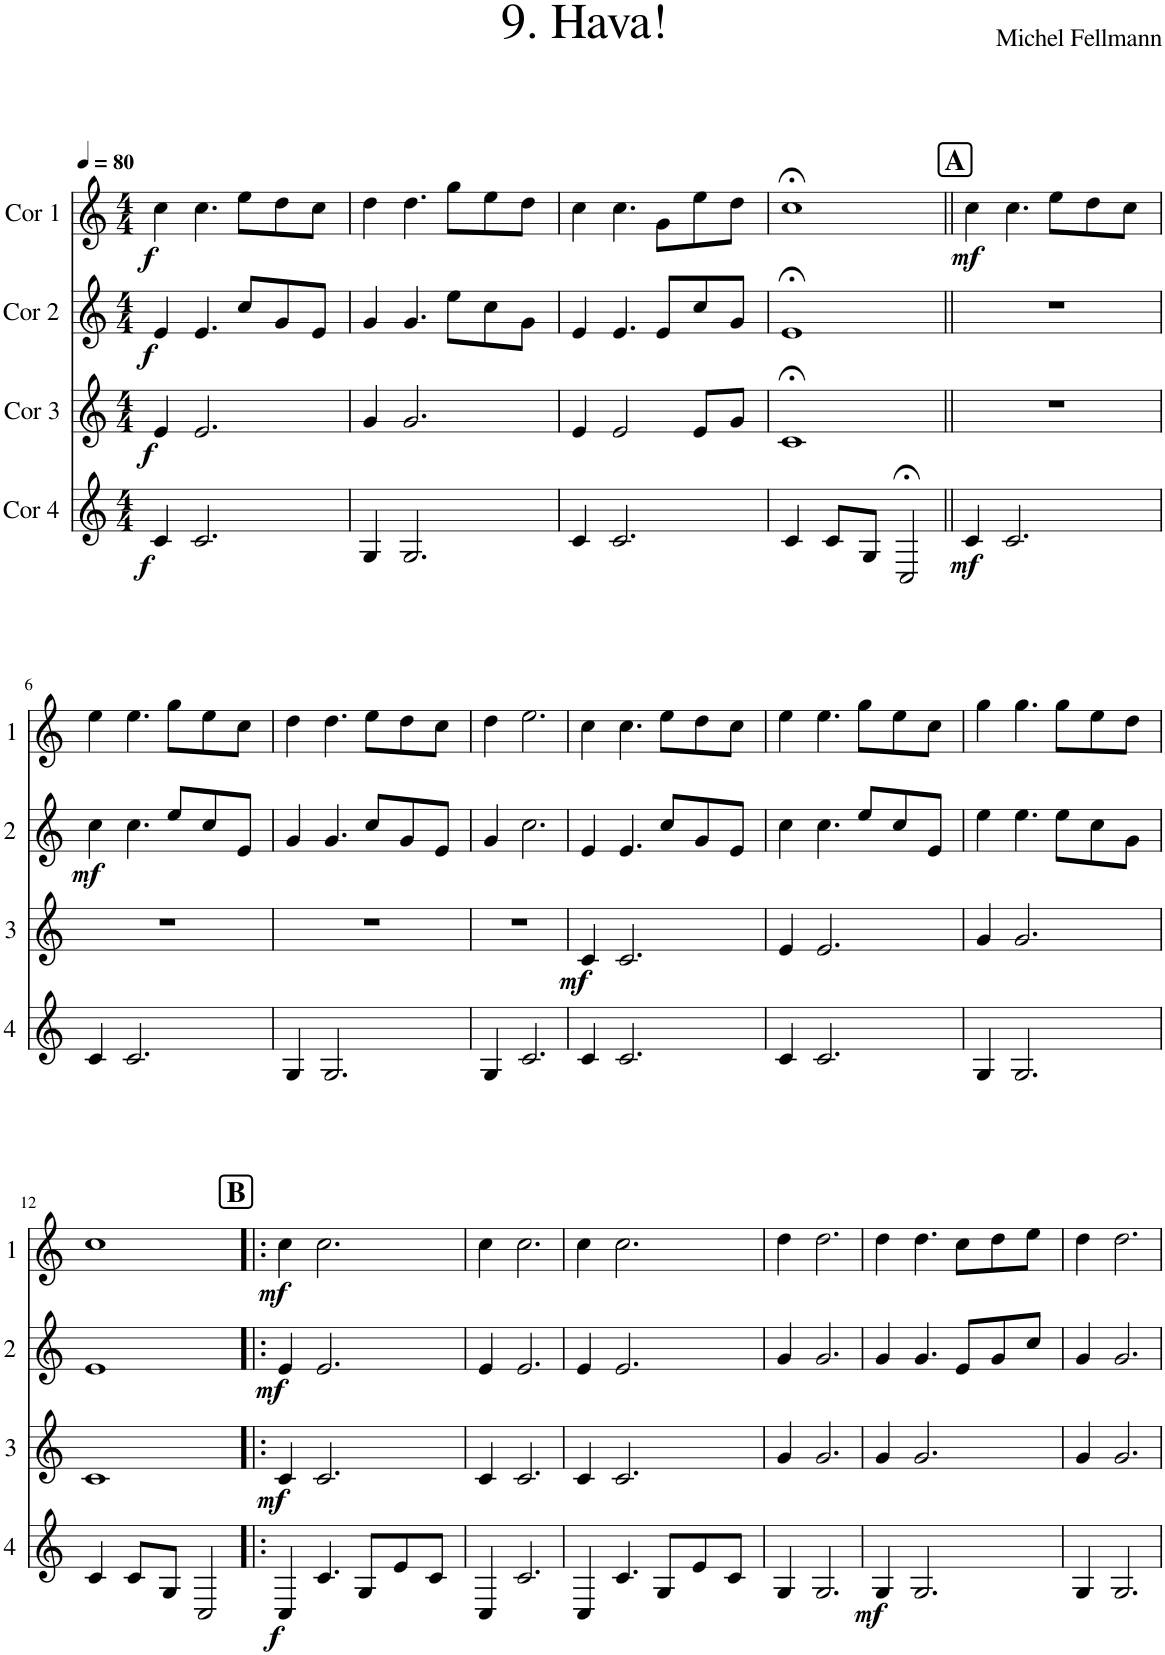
**kern	**dynam	**kern	**dynam	**kern	**dynam	**kern	**dynam
*part4	*part4	*part3	*part3	*part2	*part2	*part1	*part1
*staff4	*staff4	*staff3	*staff3	*staff2	*staff2	*staff1	*staff1
*I"Cor 4	*	*I"Cor 3	*	*I"Cor 2	*	*I"Cor 1	*
*clefG2	*	*clefG2	*	*clefG2	*	*clefG2	*
*Trd4c7	*	*Trd4c7	*	*Trd4c7	*	*Trd4c7	*
*k[]	*	*k[]	*	*k[]	*	*k[]	*
*M4/4	*	*M4/4	*	*M4/4	*	*M4/4	*
*MM80	*	*MM80	*	*MM80	*	*MM80	*
=1	=1	=1	=1	=1	=1	=1	=1
!	!LO:DY:b	!	!LO:DY:b	!	!LO:DY:b	!	!LO:DY:b
4c/	f	4e/	f	4e/	f	4cc\	f
2.c/	.	2.e/	.	4.e/	.	4.cc\	.
.	.	.	.	8cc/L	.	8ee\L	.
.	.	.	.	8g/	.	8dd\	.
.	.	.	.	8e/J	.	8cc\J	.
=2	=2	=2	=2	=2	=2	=2	=2
4G/	.	4g/	.	4g/	.	4dd\	.
2.G/	.	2.g/	.	4.g/	.	4.dd\	.
.	.	.	.	8ee\L	.	8gg\L	.
.	.	.	.	8cc\	.	8ee\	.
.	.	.	.	8g\J	.	8dd\J	.
=3	=3	=3	=3	=3	=3	=3	=3
4c/	.	4e/	.	4e/	.	4cc\	.
2.c/	.	2e/	.	4.e/	.	4.cc\	.
.	.	.	.	8e/L	.	8g\L	.
.	.	8e/L	.	8cc/	.	8ee\	.
.	.	8g/J	.	8g/J	.	8dd\J	.
=4	=4	=4	=4	=4	=4	=4	=4
4c/	.	1c;<	.	1e;<	.	1cc;<	.
8c/L	.	.	.	.	.	.	.
8G/J	.	.	.	.	.	.	.
2C;</	.	.	.	.	.	.	.
!!LO:REH:place=s1:a:B:cj:fs=14:t=A
=5||	=5||	=5||	=5||	=5||	=5||	=5||	=5||
!	!LO:DY:b	!	!	!	!	!	!LO:DY:b
4c/	mf	1r	.	1r	.	4cc\	mf
2.c/	.	.	.	.	.	4.cc\	.
.	.	.	.	.	.	8ee\L	.
.	.	.	.	.	.	8dd\	.
.	.	.	.	.	.	8cc\J	.
!!LO:LB:g=z
=6	=6	=6	=6	=6	=6	=6	=6
!	!	!	!	!	!LO:DY:b	!	!
4c/	.	1r	.	4cc\	mf	4ee\	.
2.c/	.	.	.	4.cc\	.	4.ee\	.
.	.	.	.	8ee/L	.	8gg\L	.
.	.	.	.	8cc/	.	8ee\	.
.	.	.	.	8e/J	.	8cc\J	.
=7	=7	=7	=7	=7	=7	=7	=7
4G/	.	1r	.	4g/	.	4dd\	.
2.G/	.	.	.	4.g/	.	4.dd\	.
.	.	.	.	8cc/L	.	8ee\L	.
.	.	.	.	8g/	.	8dd\	.
.	.	.	.	8e/J	.	8cc\J	.
=8	=8	=8	=8	=8	=8	=8	=8
4G/	.	1r	.	4g/	.	4dd\	.
2.c/	.	.	.	2.cc\	.	2.ee\	.
=9	=9	=9	=9	=9	=9	=9	=9
!	!	!	!LO:DY:b	!	!	!	!
4c/	.	4c/	mf	4e/	.	4cc\	.
2.c/	.	2.c/	.	4.e/	.	4.cc\	.
.	.	.	.	8cc/L	.	8ee\L	.
.	.	.	.	8g/	.	8dd\	.
.	.	.	.	8e/J	.	8cc\J	.
=10	=10	=10	=10	=10	=10	=10	=10
4c/	.	4e/	.	4cc\	.	4ee\	.
2.c/	.	2.e/	.	4.cc\	.	4.ee\	.
.	.	.	.	8ee/L	.	8gg\L	.
.	.	.	.	8cc/	.	8ee\	.
.	.	.	.	8e/J	.	8cc\J	.
=11	=11	=11	=11	=11	=11	=11	=11
4G/	.	4g/	.	4ee\	.	4gg\	.
2.G/	.	2.g/	.	4.ee\	.	4.gg\	.
.	.	.	.	8ee\L	.	8gg\L	.
.	.	.	.	8cc\	.	8ee\	.
.	.	.	.	8g\J	.	8dd\J	.
!!LO:LB:g=z
=12	=12	=12	=12	=12	=12	=12	=12
4c/	.	1c	.	1e	.	1cc	.
8c/L	.	.	.	.	.	.	.
8G/J	.	.	.	.	.	.	.
2C/	.	.	.	.	.	.	.
!!LO:REH:place=s1:a:B:cj:fs=14:t=B
=13!|:	=13!|:	=13!|:	=13!|:	=13!|:	=13!|:	=13!|:	=13!|:
!	!LO:DY:b	!	!LO:DY:b	!	!LO:DY:b	!	!LO:DY:b
4C/	f	4c/	mf	4e/	mf	4cc\	mf
4.c/	.	2.c/	.	2.e/	.	2.cc\	.
8G/L	.	.	.	.	.	.	.
8e/	.	.	.	.	.	.	.
8c/J	.	.	.	.	.	.	.
=14	=14	=14	=14	=14	=14	=14	=14
4C/	.	4c/	.	4e/	.	4cc\	.
2.c/	.	2.c/	.	2.e/	.	2.cc\	.
=15	=15	=15	=15	=15	=15	=15	=15
4C/	.	4c/	.	4e/	.	4cc\	.
4.c/	.	2.c/	.	2.e/	.	2.cc\	.
8G/L	.	.	.	.	.	.	.
8e/	.	.	.	.	.	.	.
8c/J	.	.	.	.	.	.	.
=16	=16	=16	=16	=16	=16	=16	=16
4G/	.	4g/	.	4g/	.	4dd\	.
2.G/	.	2.g/	.	2.g/	.	2.dd\	.
=17	=17	=17	=17	=17	=17	=17	=17
!	!LO:DY:b	!	!	!	!	!	!
4G/	mf	4g/	.	4g/	.	4dd\	.
2.G/	.	2.g/	.	4.g/	.	4.dd\	.
.	.	.	.	8e/L	.	8cc\L	.
.	.	.	.	8g/	.	8dd\	.
.	.	.	.	8cc/J	.	8ee\J	.
=18	=18	=18	=18	=18	=18	=18	=18
4G/	.	4g/	.	4g/	.	4dd\	.
2.G/	.	2.g/	.	2.g/	.	2.dd\	.
=	=	=	=	=	=	=	=
*-	*-	*-	*-	*-	*-	*-	*-
